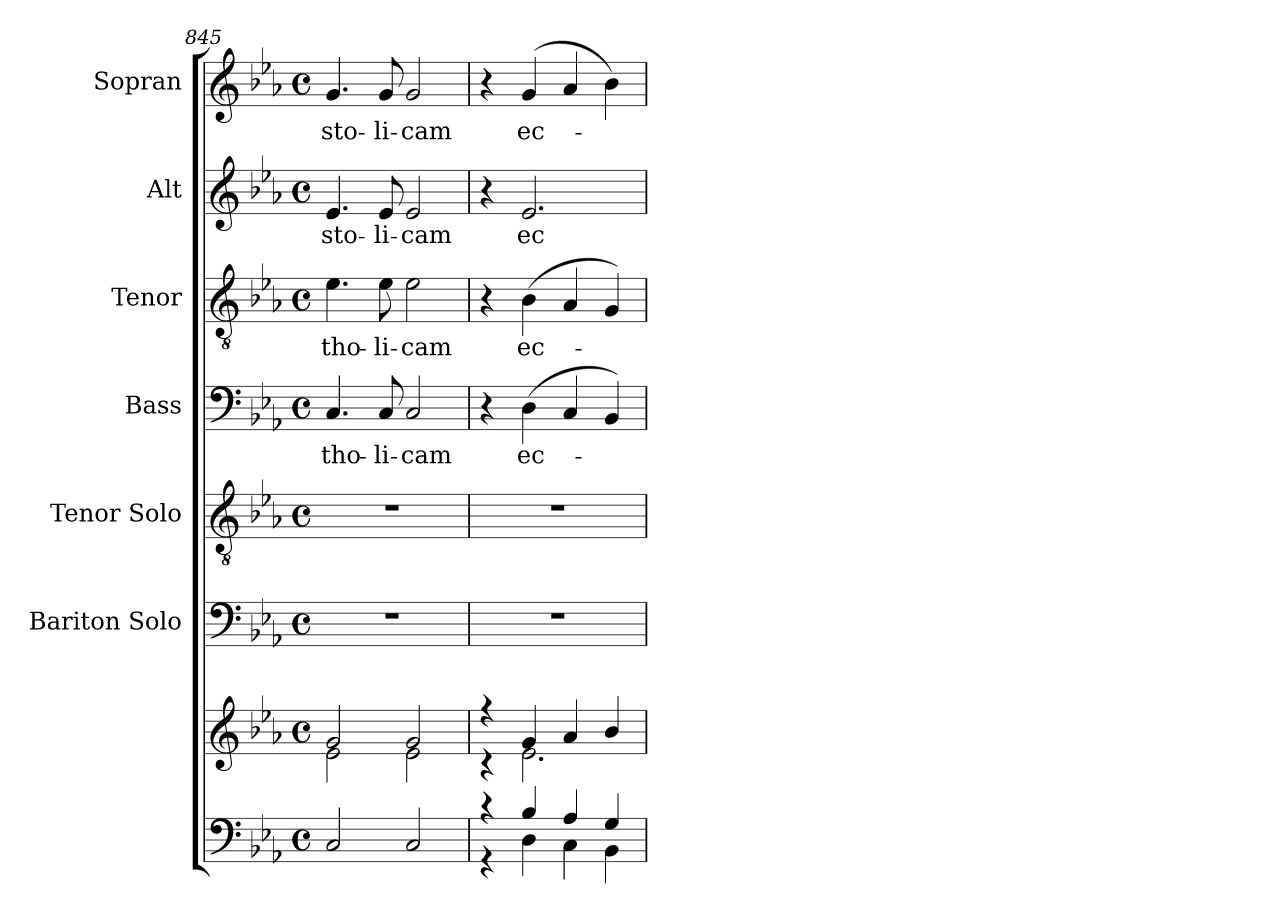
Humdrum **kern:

**kern	**kern	**kern	**kern	**kern	**text	**kern	**text	**kern	**text	**kern	**text
*part7	*part7	*part6	*part5	*part4	*part4	*part3	*part3	*part2	*part2	*part1	*part1
*staff8	*staff7	*staff6	*staff5	*staff4	*staff4	*staff3	*staff3	*staff2	*staff2	*staff1	*staff1
*	*	*I"Bariton Solo	*I"Tenor Solo	*I"Bass	*	*I"Tenor	*	*I"Alt	*	*I"Sopran	*
*	*	*	*	*I'B.	*	*I'T.	*	*I'A.	*	*I'S.	*
*clefF4	*clefG2	*clefF4	*clefGv2	*clefF4	*	*clefGv2	*	*clefG2	*	*clefG2	*
*k[b-e-a-]	*k[b-e-a-]	*k[b-e-a-]	*k[b-e-a-]	*k[b-e-a-]	*	*k[b-e-a-]	*	*k[b-e-a-]	*	*k[b-e-a-]	*
*E-:	*E-:	*E-:	*E-:	*E-:	*	*E-:	*	*E-:	*	*E-:	*
*M4/4	*M4/4	*M4/4	*M4/4	*M4/4	*	*M4/4	*	*M4/4	*	*M4/4	*
*met(c)	*met(c)	*met(c)	*met(c)	*met(c)	*	*met(c)	*	*met(c)	*	*met(c)	*
=845	=845	=845	=845	=845	=845	=845	=845	=845	=845	=845	=845
*	*^	*	*	*	*	*	*	*	*	*	*
!	!	!	!	!	!	!LO:LY:b	!	!LO:LY:b	!	!LO:LY:b	!	!LO:LY:b
2C/	2g/	2e-\	1r	1r	4.C/	-tho-	4.e-\	-tho-	4.e-/	-sto-	4.g/	-sto-
!	!	!	!	!	!	!LO:LY:b	!	!LO:LY:b	!	!LO:LY:b	!	!LO:LY:b
.	.	.	.	.	8C/	-li-	8e-\	-li-	8e-/	-li-	8g/	-li-
!	!	!	!	!	!	!LO:LY:b	!	!LO:LY:b	!	!LO:LY:b	!	!LO:LY:b
2C/	2g/	2e-\	.	.	2C/	-cam	2e-\	-cam	2e-/	-cam	2g/	-cam
=846	=846	=846	=846	=846	=846	=846	=846	=846	=846	=846	=846	=846
*^	*	*	*	*	*	*	*	*	*	*	*	*
4r	4r	4r	4r	1r	1r	4r	.	4r	.	4r	.	4r	.
!	!	!	!	!	!	!	!LO:LY:b	!	!LO:LY:b	!	!LO:LY:b	!	!LO:LY:b
4B-/	4D\	4g/	2.e-\	.	.	(>4D\	ec-	(>4B-\	ec-	2.e-/	ec-	(4g/	ec-
4A-/	4C\	4a-/	.	.	.	4C/	.	4A-/	.	.	.	4a-/	.
4G/	4BB-\	4b-/	.	.	.	4BB-/)	.	4G/)	.	.	.	4b-\)	.
*v	*v	*	*	*	*	*	*	*	*	*	*	*	*
*	*v	*v	*	*	*	*	*	*	*	*	*	*
=	=	=	=	=	=	=	=	=	=	=	=
*-	*-	*-	*-	*-	*-	*-	*-	*-	*-	*-	*-
